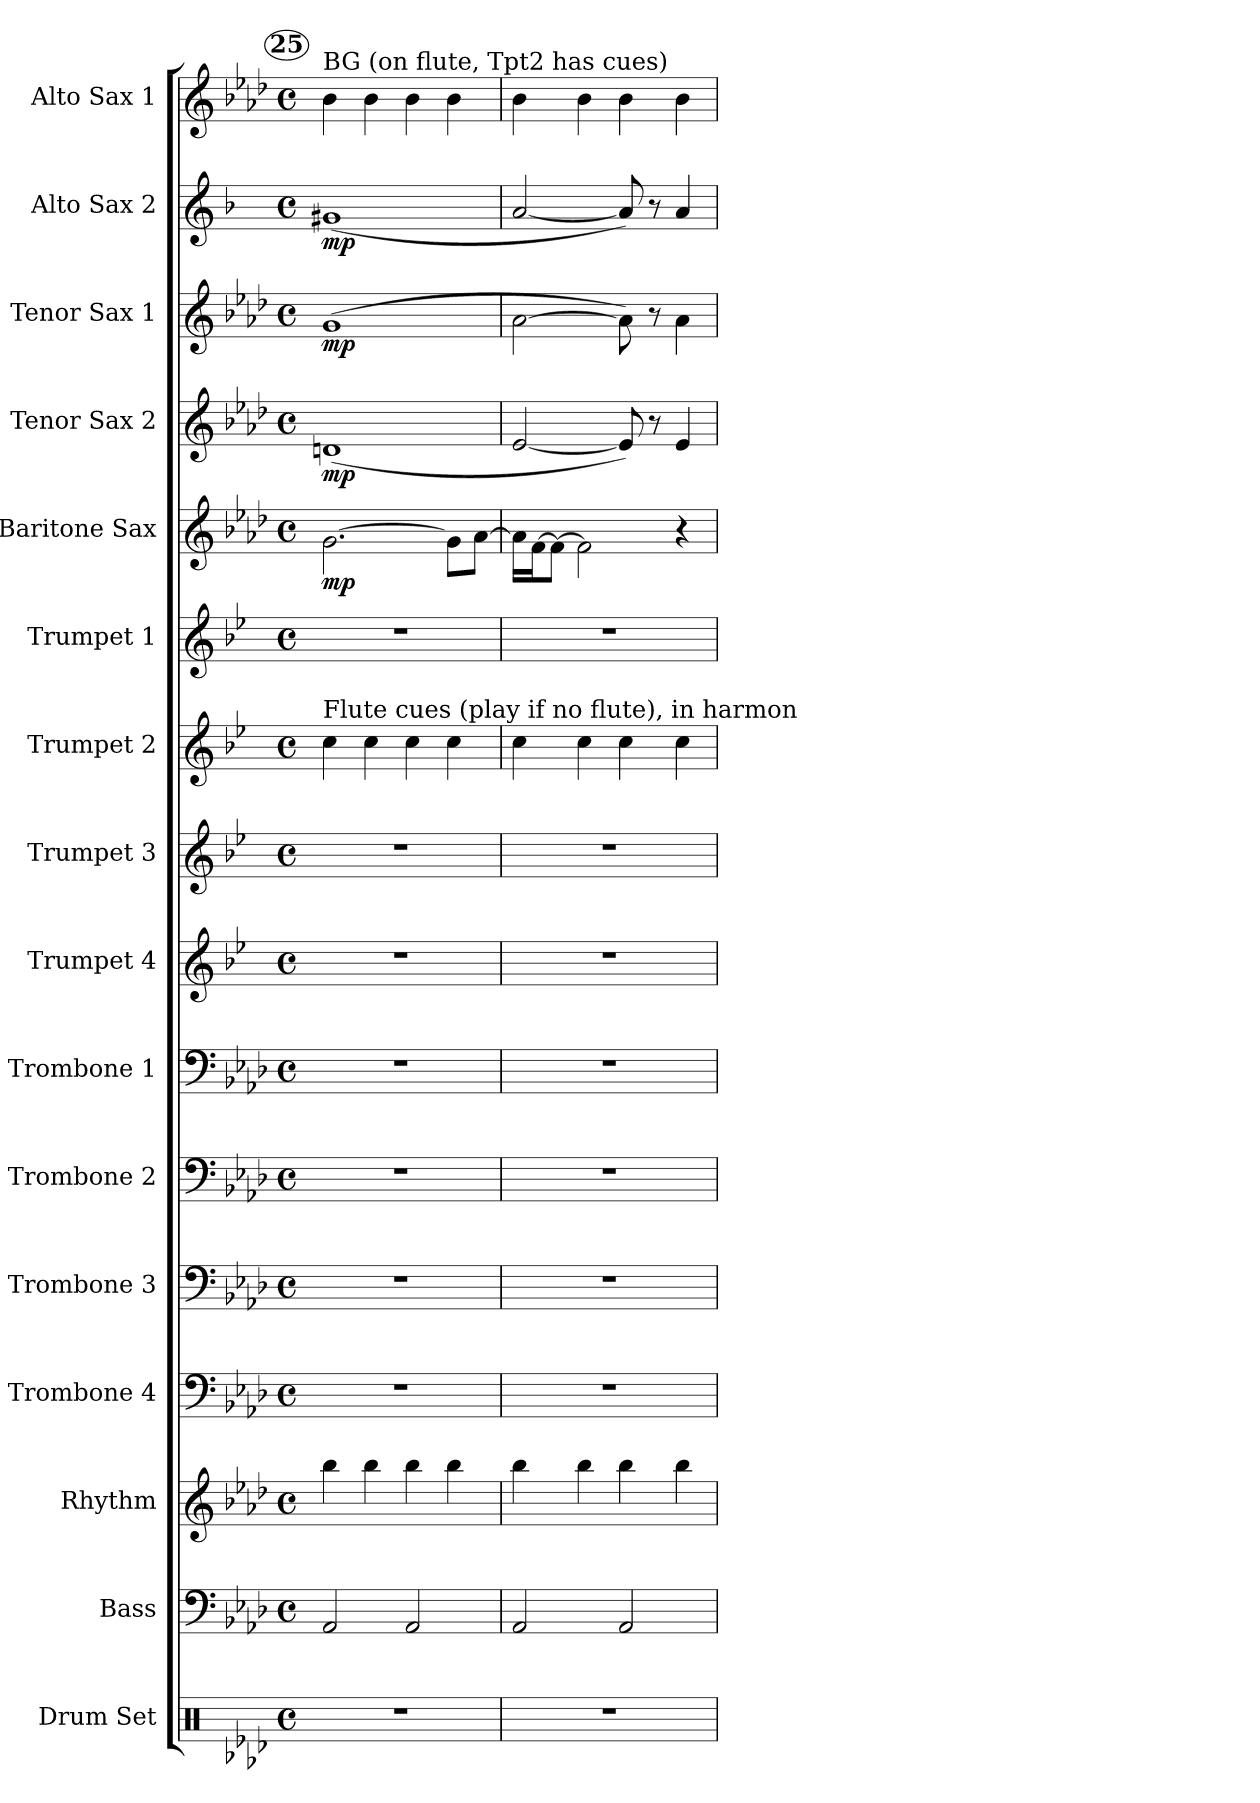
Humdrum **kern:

**kern	**kern	**kern	**kern	**kern	**kern	**kern	**kern	**kern	**kern	**kern	**kern	**dynam	**kern	**dynam	**kern	**dynam	**kern	**dynam	**kern
*part16	*part15	*part14	*part13	*part12	*part11	*part10	*part9	*part8	*part7	*part6	*part5	*part5	*part4	*part4	*part3	*part3	*part2	*part2	*part1
*staff16	*staff15	*staff14	*staff13	*staff12	*staff11	*staff10	*staff9	*staff8	*staff7	*staff6	*staff5	*staff5	*staff4	*staff4	*staff3	*staff3	*staff2	*staff2	*staff1
*I"Drum Set	*I"Bass	*I"Rhythm	*I"Trombone 4	*I"Trombone 3	*I"Trombone 2	*I"Trombone 1	*I"Trumpet 4	*I"Trumpet 3	*I"Trumpet 2	*I"Trumpet 1	*I"Baritone Sax	*	*I"Tenor Sax 2	*	*I"Tenor Sax 1	*	*I"Alto Sax 2	*	*I"Alto Sax 1
*I'Drums	*I'Bass	*	*I'Bone 4	*I'Bone 3	*I'Bone 2	*I'Bone 1	*I'Tpt 4	*I'Tpt 3	*I'Tpt 2	*I'Tpt 1	*I'Bari Sax	*	*I'Tenor 2	*	*I'Tenor 1	*	*I'Alto 2	*	*I'Alto 1
!!LO:PB:g=z
*clefX	*clefF4	*clefG2	*clefF4	*clefF4	*clefF4	*clefF4	*clefG2	*clefG2	*clefG2	*clefG2	*clefG2	*	*clefG2	*	*clefG2	*	*clefG2	*	*clefG2
*	*ITrd7c12	*ITrd7c12	*	*	*	*	*ITrd1c2	*ITrd1c2	*ITrd1c2	*ITrd1c2	*ITrd12c21	*	*ITrd8c14	*	*ITrd8c14	*	*ITrd5c9	*	*
*k[b-e-a-d-]	*k[b-e-a-d-]	*k[b-e-a-d-]	*k[b-e-a-d-]	*k[b-e-a-d-]	*k[b-e-a-d-]	*k[b-e-a-d-]	*k[b-e-a-d-]	*k[b-e-a-d-]	*k[b-e-a-d-]	*k[b-e-a-d-]	*k[b-e-a-d-]	*	*k[b-e-a-d-]	*	*k[b-e-a-d-]	*	*k[b-e-a-d-]	*	*k[b-e-a-d-]
*A-:	*A-:	*A-:	*A-:	*A-:	*A-:	*A-:	*A-:	*A-:	*A-:	*A-:	*A-:	*	*A-:	*	*A-:	*	*A-:	*	*A-:
*M4/4	*M4/4	*M4/4	*M4/4	*M4/4	*M4/4	*M4/4	*M4/4	*M4/4	*M4/4	*M4/4	*M4/4	*	*M4/4	*	*M4/4	*	*M4/4	*	*M4/4
*met(c)	*met(c)	*met(c)	*met(c)	*met(c)	*met(c)	*met(c)	*met(c)	*met(c)	*met(c)	*met(c)	*met(c)	*	*met(c)	*	*met(c)	*	*met(c)	*	*met(c)
!!LO:REH:place=s1:a:B:enc=circle:fs=7.2:t=25
=25	=25	=25	=25	=25	=25	=25	=25	=25	=25	=25	=25	=25	=25	=25	=25	=25	=25	=25	=25
!	!	!	!	!	!	!	!	!	!	!	!	!	!	!	!	!	!	!	!LO:TX:a:t=BG (on flute, Tpt2 has cues)
!	!	!	!	!	!	!	!	!	!LO:TX:a:t=Flute cues (play if no flute), in harmon	!	!	!	!	!	!	!	!	!	!
!	!	!	!	!	!	!	!	!	!	!	!	!LO:DY:b	!	!LO:DY:b	!	!LO:DY:b	!	!LO:DY:b	!
1r	2AAA-/	4b-\	1r	1r	1r	1r	1r	1r	4b-\	1r	[2.G\	mp	(<1Dn	mp	(>1G	mp	(<1Bn	mp	4b-\
.	.	4b-\	.	.	.	.	.	.	4b-\	.	.	.	.	.	.	.	.	.	4b-\
.	2AAA-/	4b-\	.	.	.	.	.	.	4b-\	.	.	.	.	.	.	.	.	.	4b-\
.	.	4b-\	.	.	.	.	.	.	4b-\	.	8G\L]	.	.	.	.	.	.	.	4b-\
.	.	.	.	.	.	.	.	.	.	.	[8A-\J	.	.	.	.	.	.	.	.
=26	=26	=26	=26	=26	=26	=26	=26	=26	=26	=26	=26	=26	=26	=26	=26	=26	=26	=26	=26
1r	2AAA-/	4b-\	1r	1r	1r	1r	1r	1r	4b-\	1r	16A-\LL]	.	[2E-/	.	[2A-\	.	[2c/	.	4b-\
.	.	.	.	.	.	.	.	.	.	.	[16F\J	.	.	.	.	.	.	.	.
.	.	.	.	.	.	.	.	.	.	.	8F\J_	.	.	.	.	.	.	.	.
.	.	4b-\	.	.	.	.	.	.	4b-\	.	2F\]	.	.	.	.	.	.	.	4b-\
.	2AAA-/	4b-\	.	.	.	.	.	.	4b-\	.	.	.	8E-/])	.	8A-\])	.	8c/])	.	4b-\
.	.	.	.	.	.	.	.	.	.	.	.	.	8r	.	8r	.	8r	.	.
.	.	4b-\	.	.	.	.	.	.	4b-\	.	4r	.	4E-/	.	4A-\	.	4c/	.	4b-\
=	=	=	=	=	=	=	=	=	=	=	=	=	=	=	=	=	=	=	=
*-	*-	*-	*-	*-	*-	*-	*-	*-	*-	*-	*-	*-	*-	*-	*-	*-	*-	*-	*-
